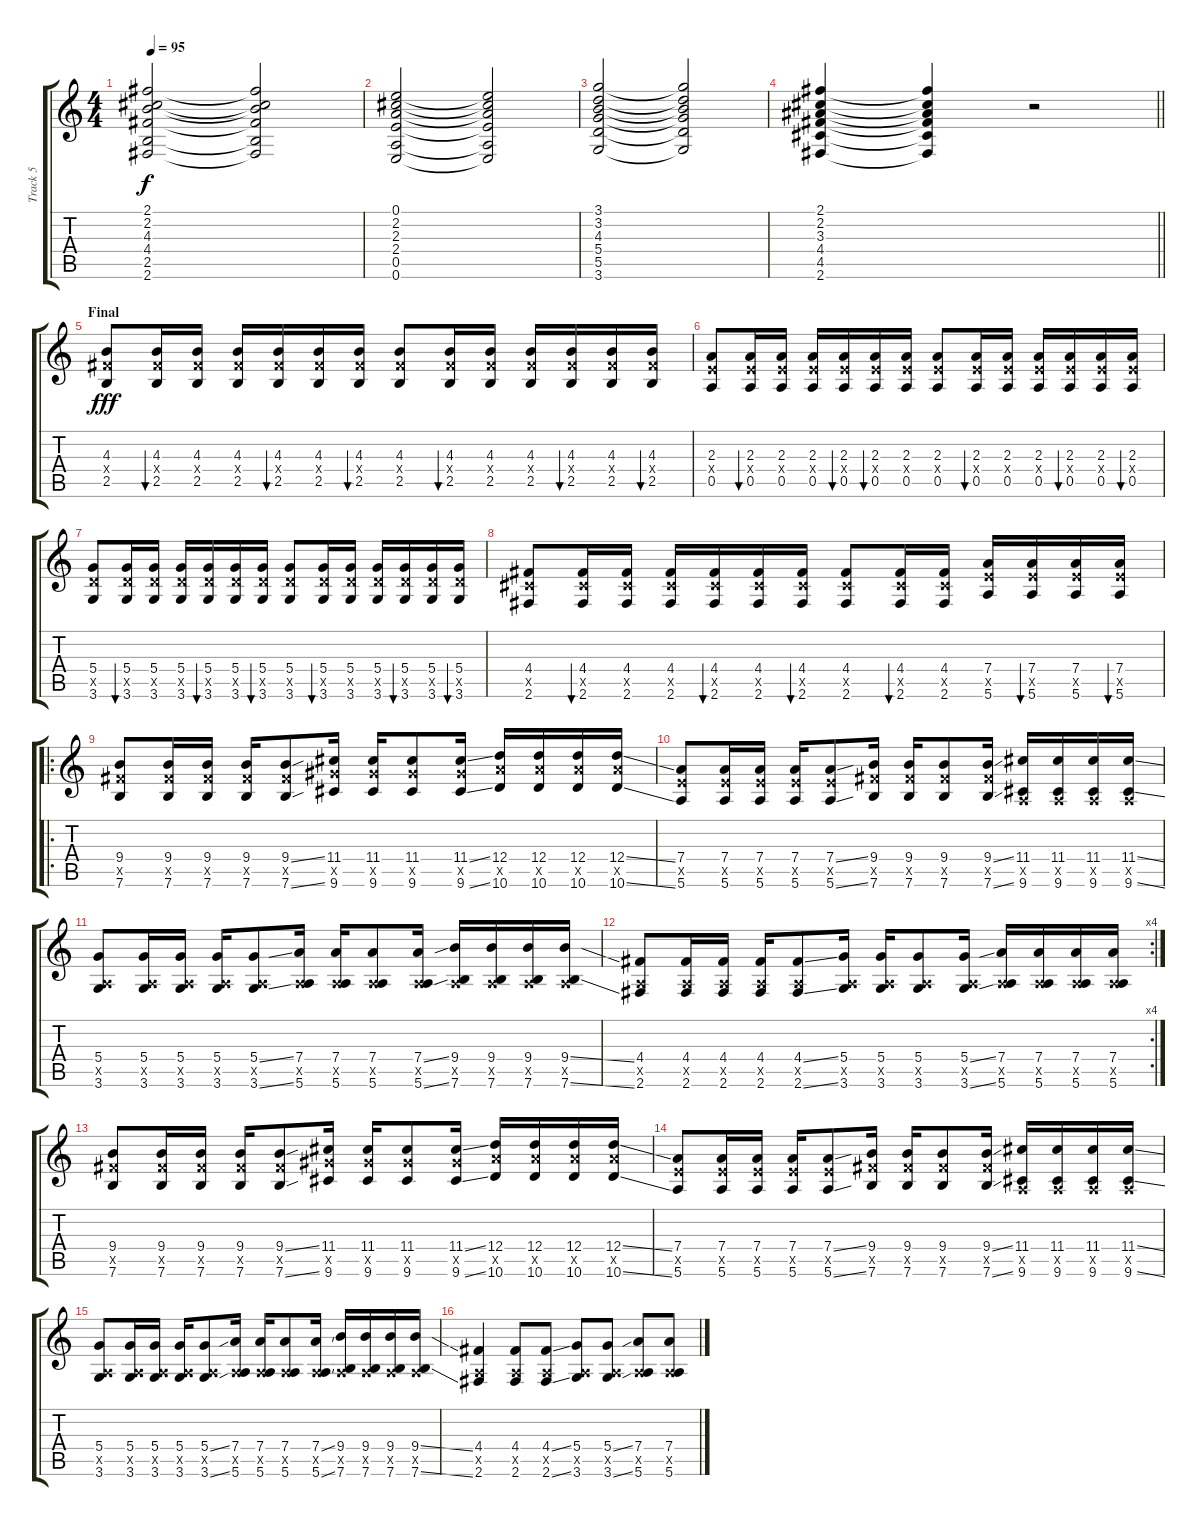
\track ("Track 5" "Track 5") {instrument acousticguitarsteel}
\staff {score tabs}
\tuning (E4 B3 G3 D3 A2 E2) {hide}
\ts (4 4)
\tempo 95
\clef g2
\ks c
(2.1 2.2 4.3 4.4 2.5 2.6).2{dy f} (2.1{t} 2.2{t} 4.3{t} 4.4{t} 2.5{t} 2.6{t}).2 |
(0.1 2.2 2.3 2.4 0.5 0.6).2 (0.1{t} 2.2{t} 2.3{t} 2.4{t} 0.5{t} 0.6{t}).2 |
(3.1 3.2 4.3 5.4 5.5 3.6).2 (3.1{t} 3.2{t} 4.3{t} 5.4{t} 5.5{t} 3.6{t}).2 |
\barLineRight lightlight
(2.1 2.2 3.3 4.4 4.5 2.6).4 (2.1{t} 2.2{t} 3.3{t} 4.4{t} 4.5{t} 2.6{t}).4 r.2 |
\section ("" "Final")
(4.3 4.4{x} 2.5).8{dy fff volume 12} (4.3 4.4{x} 2.5).16{bu 60} (4.3 4.4{x} 2.5).16 (4.3 4.4{x} 2.5).16 (4.3 4.4{x} 2.5).16{bu 60} (4.3 4.4{x} 2.5).16 (4.3 4.4{x} 2.5).16{bu 60} (4.3 4.4{x} 2.5).8 (4.3 4.4{x} 2.5).16{bu 60} (4.3 4.4{x} 2.5).16 (4.3 4.4{x} 2.5).16 (4.3 4.4{x} 2.5).16{bu 60} (4.3 4.4{x} 2.5).16 (4.3 4.4{x} 2.5).16{bu 60} |
(2.3 2.4{x} 0.5).8 (2.3 2.4{x} 0.5).16{bu 60} (2.3 2.4{x} 0.5).16 (2.3 2.4{x} 0.5).16 (2.3 2.4{x} 0.5).16{bu 60} (2.3 2.4{x} 0.5).16{bu 60} (2.3 2.4{x} 0.5).16 (2.3 2.4{x} 0.5).8 (2.3 2.4{x} 0.5).16{bu 60} (2.3 2.4{x} 0.5).16 (2.3 2.4{x} 0.5).16 (2.3 2.4{x} 0.5).16{bu 60} (2.3 2.4{x} 0.5).16 (2.3 2.4{x} 0.5).16{bu 60} |
(5.4 5.5{x} 3.6).8 (5.4 5.5{x} 3.6).16{bu 60} (5.4 5.5{x} 3.6).16 (5.4 5.5{x} 3.6).16 (5.4 5.5{x} 3.6).16{bu 60} (5.4 5.5{x} 3.6).16 (5.4 5.5{x} 3.6).16{bu 60} (5.4 5.5{x} 3.6).8 (5.4 5.5{x} 3.6).16{bu 60} (5.4 5.5{x} 3.6).16 (5.4 5.5{x} 3.6).16 (5.4 5.5{x} 3.6).16{bu 60} (5.4 5.5{x} 3.6).16 (5.4 5.5{x} 3.6).16{bu 60} |
(4.4 4.5{x} 2.6).8 (4.4 4.5{x} 2.6).16{bu 60} (4.4 4.5{x} 2.6).16 (4.4 4.5{x} 2.6).16 (4.4 4.5{x} 2.6).16{bu 60} (4.4 4.5{x} 2.6).16 (4.4 4.5{x} 2.6).16{bu 60} (4.4 4.5{x} 2.6).8 (4.4 4.5{x} 2.6).16{bu 60} (4.4 4.5{x} 2.6).16 (7.4 7.5{x} 5.6).16 (7.4 7.5{x} 5.6).16{bu 60} (7.4 7.5{x} 5.6).16 (7.4 7.5{x} 5.6).16{bu 60} |
\ro
(9.4 9.5{x} 7.6).8 (9.4 9.5{x} 7.6).16 (9.4 9.5{x} 7.6).16 (9.4 9.5{x} 7.6).16 (9.4{ss} 9.5{x} 7.6{ss}).8 (11.4 11.5{x} 9.6).16 (11.4 11.5{x} 9.6).16 (11.4 11.5{x} 9.6).8 (11.4{ss} 11.5{x} 9.6{ss}).16 (12.4 12.5{x} 10.6).16 (12.4 12.5{x} 10.6).16 (12.4 12.5{x} 10.6).16 (12.4{ss} 12.5{x} 10.6{ss}).16 |
(7.4 7.5{x} 5.6).8 (7.4 7.5{x} 5.6).16 (7.4 7.5{x} 5.6).16 (7.4 7.5{x} 5.6).16 (7.4{ss} 7.5{x} 5.6{ss}).8 (9.4 9.5{x} 7.6).16 (9.4 9.5{x} 7.6).16 (9.4 9.5{x} 7.6).8 (9.4{ss} 9.5{x} 7.6{ss}).16 (11.4 0.5{x} 9.6).16 (11.4 0.5{x} 9.6).16 (11.4 0.5{x} 9.6).16 (11.4{ss} 0.5{x} 9.6{ss}).16 |
(5.4 0.5{x} 3.6).8 (5.4 0.5{x} 3.6).16 (5.4 0.5{x} 3.6).16 (5.4 0.5{x} 3.6).16 (5.4{ss} 0.5{x} 3.6{ss}).8 (7.4 0.5{x} 5.6).16 (7.4 0.5{x} 5.6).16 (7.4 0.5{x} 5.6).8 (7.4{ss} 0.5{x} 5.6{ss}).16 (9.4 0.5{x} 7.6).16 (9.4 0.5{x} 7.6).16 (9.4 0.5{x} 7.6).16 (9.4{ss} 0.5{x} 7.6{ss}).16 |
\rc 4
(4.4 0.5{x} 2.6).8 (4.4 0.5{x} 2.6).16 (4.4 0.5{x} 2.6).16 (4.4 0.5{x} 2.6).16 (4.4{ss} 0.5{x} 2.6{ss}).8 (5.4 0.5{x} 3.6).16 (5.4 0.5{x} 3.6).16 (5.4 0.5{x} 3.6).8 (5.4{ss} 0.5{x} 3.6{ss}).16 (7.4 0.5{x} 5.6).16 (7.4 0.5{x} 5.6).16 (7.4 0.5{x} 5.6).16 (7.4 0.5{x} 5.6).16 |
(9.4 9.5{x} 7.6).8 (9.4 9.5{x} 7.6).16 (9.4 9.5{x} 7.6).16 (9.4 9.5{x} 7.6).16 (9.4{ss} 9.5{x} 7.6{ss}).8 (11.4 11.5{x} 9.6).16 (11.4 11.5{x} 9.6).16 (11.4 11.5{x} 9.6).8 (11.4{ss} 11.5{x} 9.6{ss}).16 (12.4 12.5{x} 10.6).16 (12.4 12.5{x} 10.6).16 (12.4 12.5{x} 10.6).16 (12.4{ss} 12.5{x} 10.6{ss}).16 |
(7.4 7.5{x} 5.6).8 (7.4 7.5{x} 5.6).16 (7.4 7.5{x} 5.6).16 (7.4 7.5{x} 5.6).16 (7.4{ss} 7.5{x} 5.6{ss}).8 (9.4 9.5{x} 7.6).16 (9.4 9.5{x} 7.6).16 (9.4 9.5{x} 7.6).8 (9.4{ss} 9.5{x} 7.6{ss}).16 (11.4 0.5{x} 9.6).16 (11.4 0.5{x} 9.6).16 (11.4 0.5{x} 9.6).16 (11.4{ss} 0.5{x} 9.6{ss}).16 |
(5.4 0.5{x} 3.6).8 (5.4 0.5{x} 3.6).16 (5.4 0.5{x} 3.6).16 (5.4 0.5{x} 3.6).16 (5.4{ss} 0.5{x} 3.6{ss}).8 (7.4 0.5{x} 5.6).16 (7.4 0.5{x} 5.6).16 (7.4 0.5{x} 5.6).8 (7.4{ss} 0.5{x} 5.6{ss}).16 (9.4 0.5{x} 7.6).16 (9.4 0.5{x} 7.6).16 (9.4 0.5{x} 7.6).16 (9.4{ss} 0.5{x} 7.6{ss}).16 |
(4.4 0.5{x} 2.6).4 (4.4 0.5{x} 2.6).8 (4.4{ss} 0.5{x} 2.6{ss}).8 (5.4 0.5{x} 3.6).8 (5.4{ss} 0.5{x} 3.6{ss}).8 (7.4 0.5{x} 5.6).8 (7.4 0.5{x} 5.6).8
